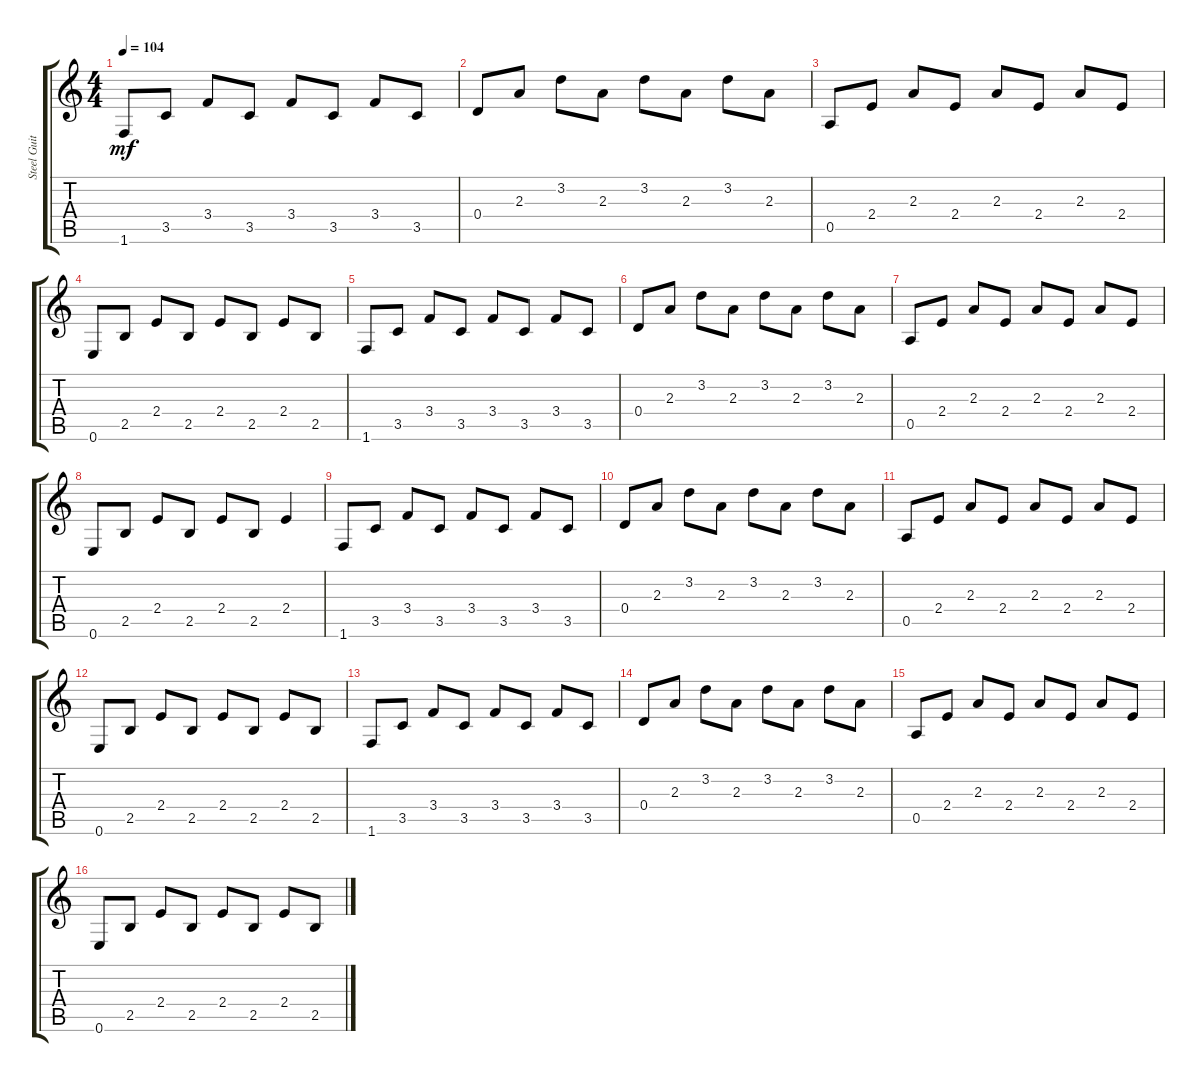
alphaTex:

\track ("Steel Guitar" "Steel Guit") {instrument acousticguitarsteel}
\staff {score tabs}
\tuning (E4 B3 G3 D3 A2 E2) {hide}
\ts (4 4)
\tempo 104
\clef g2
\ks c
1.6.8{dy mf} 3.5.8 3.4.8 3.5.8 3.4.8 3.5.8 3.4.8 3.5.8 |
0.4.8 2.3.8 3.2.8 2.3.8 3.2.8 2.3.8 3.2.8 2.3.8 |
0.5.8 2.4.8 2.3.8 2.4.8 2.3.8 2.4.8 2.3.8 2.4.8 |
0.6.8 2.5.8 2.4.8 2.5.8 2.4.8 2.5.8 2.4.8 2.5.8 |
1.6.8 3.5.8 3.4.8 3.5.8 3.4.8 3.5.8 3.4.8 3.5.8 |
0.4.8 2.3.8 3.2.8 2.3.8 3.2.8 2.3.8 3.2.8 2.3.8 |
0.5.8 2.4.8 2.3.8 2.4.8 2.3.8 2.4.8 2.3.8 2.4.8 |
0.6.8 2.5.8 2.4.8 2.5.8 2.4.8 2.5.8 2.4.4 |
1.6.8 3.5.8 3.4.8 3.5.8 3.4.8 3.5.8 3.4.8 3.5.8 |
0.4.8 2.3.8 3.2.8 2.3.8 3.2.8 2.3.8 3.2.8 2.3.8 |
0.5.8 2.4.8 2.3.8 2.4.8 2.3.8 2.4.8 2.3.8 2.4.8 |
0.6.8 2.5.8 2.4.8 2.5.8 2.4.8 2.5.8 2.4.8 2.5.8 |
1.6.8 3.5.8 3.4.8 3.5.8 3.4.8 3.5.8 3.4.8 3.5.8 |
0.4.8 2.3.8 3.2.8 2.3.8 3.2.8 2.3.8 3.2.8 2.3.8 |
0.5.8 2.4.8 2.3.8 2.4.8 2.3.8 2.4.8 2.3.8 2.4.8 |
0.6.8 2.5.8 2.4.8 2.5.8 2.4.8 2.5.8 2.4.8 2.5.8
